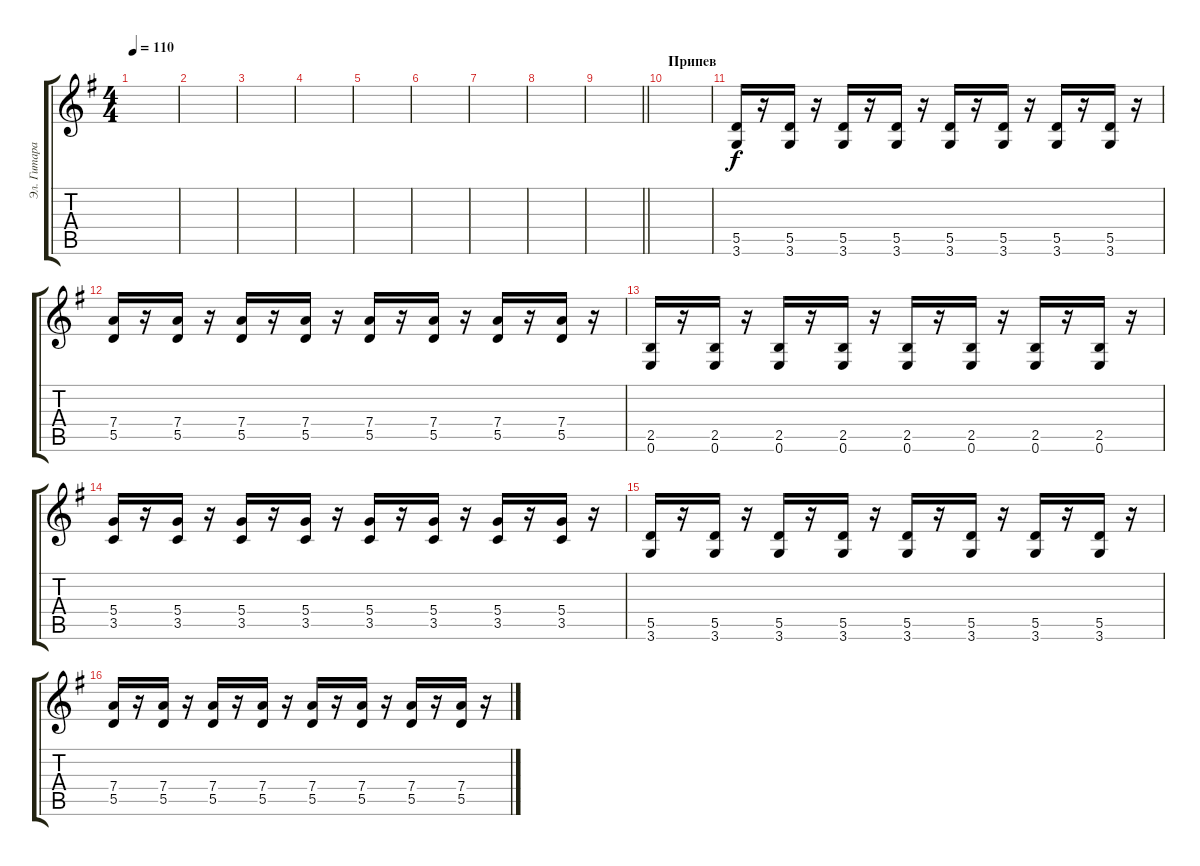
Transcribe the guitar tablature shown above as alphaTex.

\track ("Эл. Гитара" "Эл. Гитара") {instrument distortionguitar}
\staff {score tabs}
\tuning (E4 B3 G3 D3 A2 E2) {hide}
\ts (4 4)
\tempo 110
\clef g2
\ks eminor
|
|
|
|
|
|
|
|
\barLineRight lightlight
|
\section ("" "Припев")
|
(5.5 3.6).16 r.16 (5.5 3.6).16 r.16 (5.5 3.6).16 r.16 (5.5 3.6).16 r.16 (5.5 3.6).16 r.16 (5.5 3.6).16 r.16 (5.5 3.6).16 r.16 (5.5 3.6).16 r.16 |
(7.4 5.5).16 r.16 (7.4 5.5).16 r.16 (7.4 5.5).16 r.16 (7.4 5.5).16 r.16 (7.4 5.5).16 r.16 (7.4 5.5).16 r.16 (7.4 5.5).16 r.16 (7.4 5.5).16 r.16 |
(2.5 0.6).16 r.16 (2.5 0.6).16 r.16 (2.5 0.6).16 r.16 (2.5 0.6).16 r.16 (2.5 0.6).16 r.16 (2.5 0.6).16 r.16 (2.5 0.6).16 r.16 (2.5 0.6).16 r.16 |
(5.4 3.5).16 r.16 (5.4 3.5).16 r.16 (5.4 3.5).16 r.16 (5.4 3.5).16 r.16 (5.4 3.5).16 r.16 (5.4 3.5).16 r.16 (5.4 3.5).16 r.16 (5.4 3.5).16 r.16 |
(5.5 3.6).16 r.16 (5.5 3.6).16 r.16 (5.5 3.6).16 r.16 (5.5 3.6).16 r.16 (5.5 3.6).16 r.16 (5.5 3.6).16 r.16 (5.5 3.6).16 r.16 (5.5 3.6).16 r.16 |
(7.4 5.5).16 r.16 (7.4 5.5).16 r.16 (7.4 5.5).16 r.16 (7.4 5.5).16 r.16 (7.4 5.5).16 r.16 (7.4 5.5).16 r.16 (7.4 5.5).16 r.16 (7.4 5.5).16 r.16
